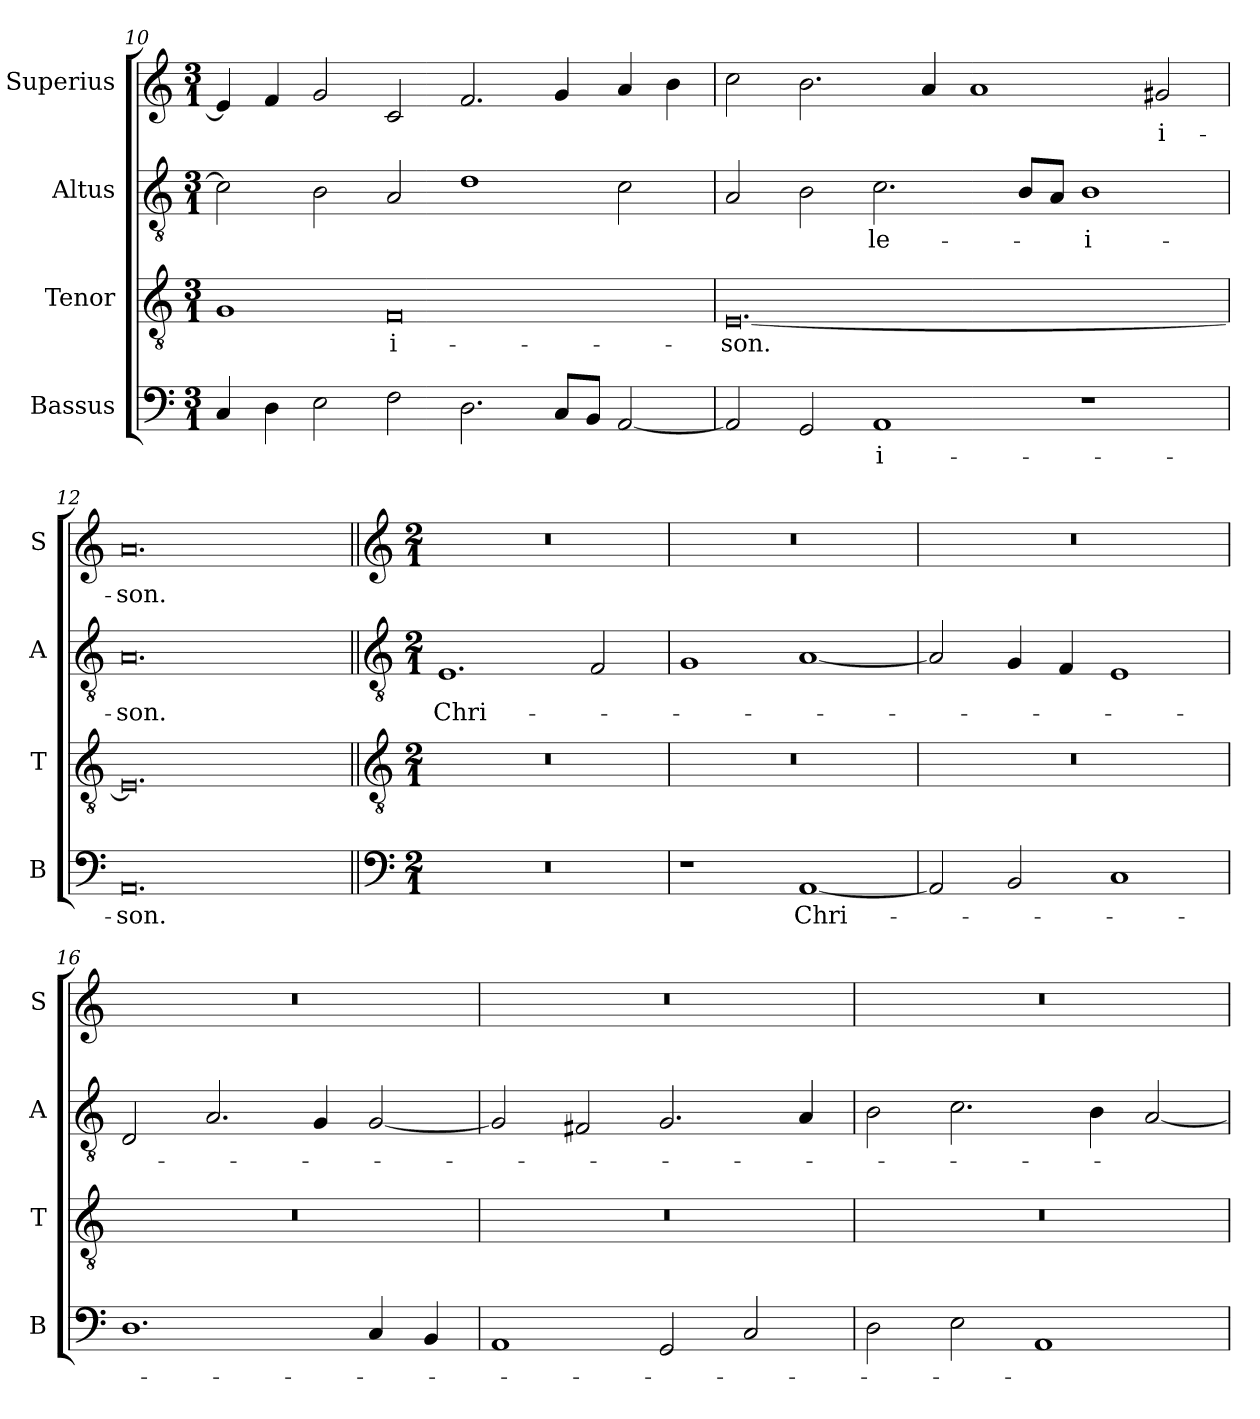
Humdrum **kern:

**kern	**text	**kern	**text	**kern	**text	**kern	**text
*part4	*part4	*part3	*part3	*part2	*part2	*part1	*part1
*staff4	*staff4	*staff3	*staff3	*staff2	*staff2	*staff1	*staff1
*I"Bassus	*	*I"Tenor	*	*I"Altus	*	*I"Superius	*
*I'B	*	*I'T	*	*I'A	*	*I'S	*
*clefF4	*	*clefGv2	*	*clefGv2	*	*clefG2	*
*k[]	*	*k[]	*	*k[]	*	*k[]	*
*M3/1	*	*M3/1	*	*M3/1	*	*M3/1	*
=10	=10	=10	=10	=10	=10	=10	=10
4C/	.	1G	.	2c\]	.	4e/]	.
4D\	.	.	.	.	.	4f/	.
2E\	.	.	.	2B\	.	2g/	.
2F\	.	0F	-i-	2A/	.	2c/	.
2.D\	.	.	.	1d	.	2.f/	.
8C/L	.	.	.	.	.	4g/	.
8BB/J	.	.	.	.	.	.	.
[2AA/	.	.	.	2c\	.	4a/	.
.	.	.	.	.	.	4b\	.
=11	=11	=11	=11	=11	=11	=11	=11
2AA/]	.	[0.E	-son.	2A/	.	2cc\	.
2GG/	.	.	.	2B\	.	2.b\	.
1AA	-i-	.	.	2.c\	-le-	.	.
.	.	.	.	.	.	4a/	.
.	.	.	.	.	.	1a	.
.	.	.	.	8B/L	.	.	.
.	.	.	.	8A/J	.	.	.
1r	.	.	.	1B	-i-	.	.
.	.	.	.	.	.	2g#X/	-i-
=12	=12	=12	=12	=12	=12	=12	=12
0.AA	-son.	0.E]	.	0.A	-son.	0.a	-son.
!!LO:LB:g=z
=13||	=13||	=13||	=13||	=13||	=13||	=13||	=13||
*clefF4	*	*clefGv2	*	*clefGv2	*	*clefG2	*
*k[]	*	*k[]	*	*k[]	*	*k[]	*
*M2/1	*	*M2/1	*	*M2/1	*	*M2/1	*
0r	.	0r	.	1.E	Chri-	0r	.
.	.	.	.	2F/	.	.	.
=14	=14	=14	=14	=14	=14	=14	=14
1r	.	0r	.	1G	.	0r	.
[1AA	Chri-	.	.	[1A	.	.	.
=15	=15	=15	=15	=15	=15	=15	=15
2AA/]	.	0r	.	2A/]	.	0r	.
2BB/	.	.	.	4G/	.	.	.
.	.	.	.	4F/	.	.	.
1C	.	.	.	1E	.	.	.
=16	=16	=16	=16	=16	=16	=16	=16
1.D	.	0r	.	2D/	.	0r	.
.	.	.	.	2.A/	.	.	.
.	.	.	.	4G/	.	.	.
4C/	.	.	.	[2G/	.	.	.
4BB/	.	.	.	.	.	.	.
=17	=17	=17	=17	=17	=17	=17	=17
1AA	.	0r	.	2G/]	.	0r	.
.	.	.	.	2F#X/	.	.	.
2GG/	.	.	.	2.G/	.	.	.
2C/	.	.	.	.	.	.	.
.	.	.	.	4A/	.	.	.
=18	=18	=18	=18	=18	=18	=18	=18
2D\	.	0r	.	2B\	.	0r	.
2E\	.	.	.	2.c\	.	.	.
1AA	.	.	.	.	.	.	.
.	.	.	.	4B\	.	.	.
.	.	.	.	[2A/	.	.	.
=	=	=	=	=	=	=	=
*-	*-	*-	*-	*-	*-	*-	*-
